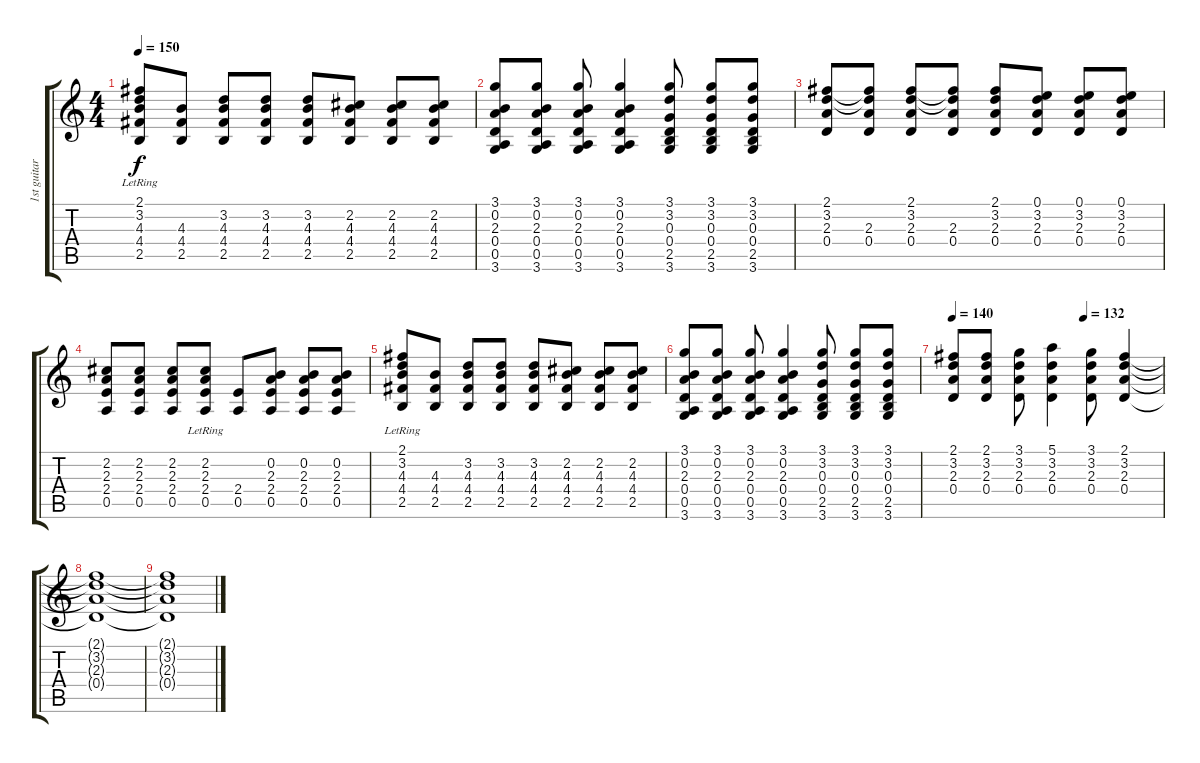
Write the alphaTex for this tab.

\track ("1st guitar" "1st guitar") {instrument acousticguitarsteel}
\staff {score tabs}
\tuning (E4 B3 G3 D3 A2 E2) {hide}
\ts (4 4)
\tempo 150
\clef g2
\ks c
(2.1{lr} 3.2{lr} 4.3 4.4 2.5).8{dy f} (4.3 4.4 2.5).8 (3.2 4.3 4.4 2.5).8 (3.2 4.3 4.4 2.5).8 (3.2 4.3 4.4 2.5).8 (2.2 4.3 4.4 2.5).8 (2.2 4.3 4.4 2.5).8 (2.2 4.3 4.4 2.5).8 |
(3.1 0.2 2.3 0.4 0.5 3.6).8 (3.1 0.2 2.3 0.4 0.5 3.6).8 (3.1 0.2 2.3 0.4 0.5 3.6).8 (3.1 0.2 2.3 0.4 0.5 3.6).4 (3.1 3.2 0.3 0.4 2.5 3.6).8 (3.1 3.2 0.3 0.4 2.5 3.6).8 (3.1 3.2 0.3 0.4 2.5 3.6).8 |
(2.1 3.2 2.3 0.4).8 (2.1{t} 3.2{t} 2.3 0.4).8 (2.1 3.2 2.3 0.4).8 (2.1{t} 3.2{t} 2.3 0.4).8 (2.1 3.2 2.3 0.4).8 (0.1 3.2 2.3 0.4).8 (0.1 3.2 2.3 0.4).8 (0.1 3.2 2.3 0.4).8 |
(2.2 2.3 2.4 0.5).8 (2.2 2.3 2.4 0.5).8 (2.2 2.3 2.4 0.5).8 (2.2{lr} 2.3 2.4 0.5).8 (2.4 0.5).8 (0.2 2.3 2.4 0.5).8 (0.2 2.3 2.4 0.5).8 (0.2 2.3 2.4 0.5).8 |
(2.1{lr} 3.2{lr} 4.3 4.4 2.5).8 (4.3 4.4 2.5).8 (3.2 4.3 4.4 2.5).8 (3.2 4.3 4.4 2.5).8 (3.2 4.3 4.4 2.5).8 (2.2 4.3 4.4 2.5).8 (2.2 4.3 4.4 2.5).8 (2.2 4.3 4.4 2.5).8 |
(3.1 0.2 2.3 0.4 0.5 3.6).8 (3.1 0.2 2.3 0.4 0.5 3.6).8 (3.1 0.2 2.3 0.4 0.5 3.6).8 (3.1 0.2 2.3 0.4 0.5 3.6).4 (3.1 3.2 0.3 0.4 2.5 3.6).8 (3.1 3.2 0.3 0.4 2.5 3.6).8 (3.1 3.2 0.3 0.4 2.5 3.6).8 |
\tempo 140
\tempo (132 0.625)
(2.1 3.2 2.3 0.4).8 (2.1 3.2 2.3 0.4).8 (3.1 3.2 2.3 0.4).8 (5.1 3.2 2.3 0.4).4 (3.1 3.2 2.3 0.4).8 (2.1 3.2 2.3 0.4).4 |
(2.1{t} 3.2{t} 2.3{t} 0.4{t}).1 |
(2.1{t} 3.2{t} 2.3{t} 0.4{t}).1{volume 0}
